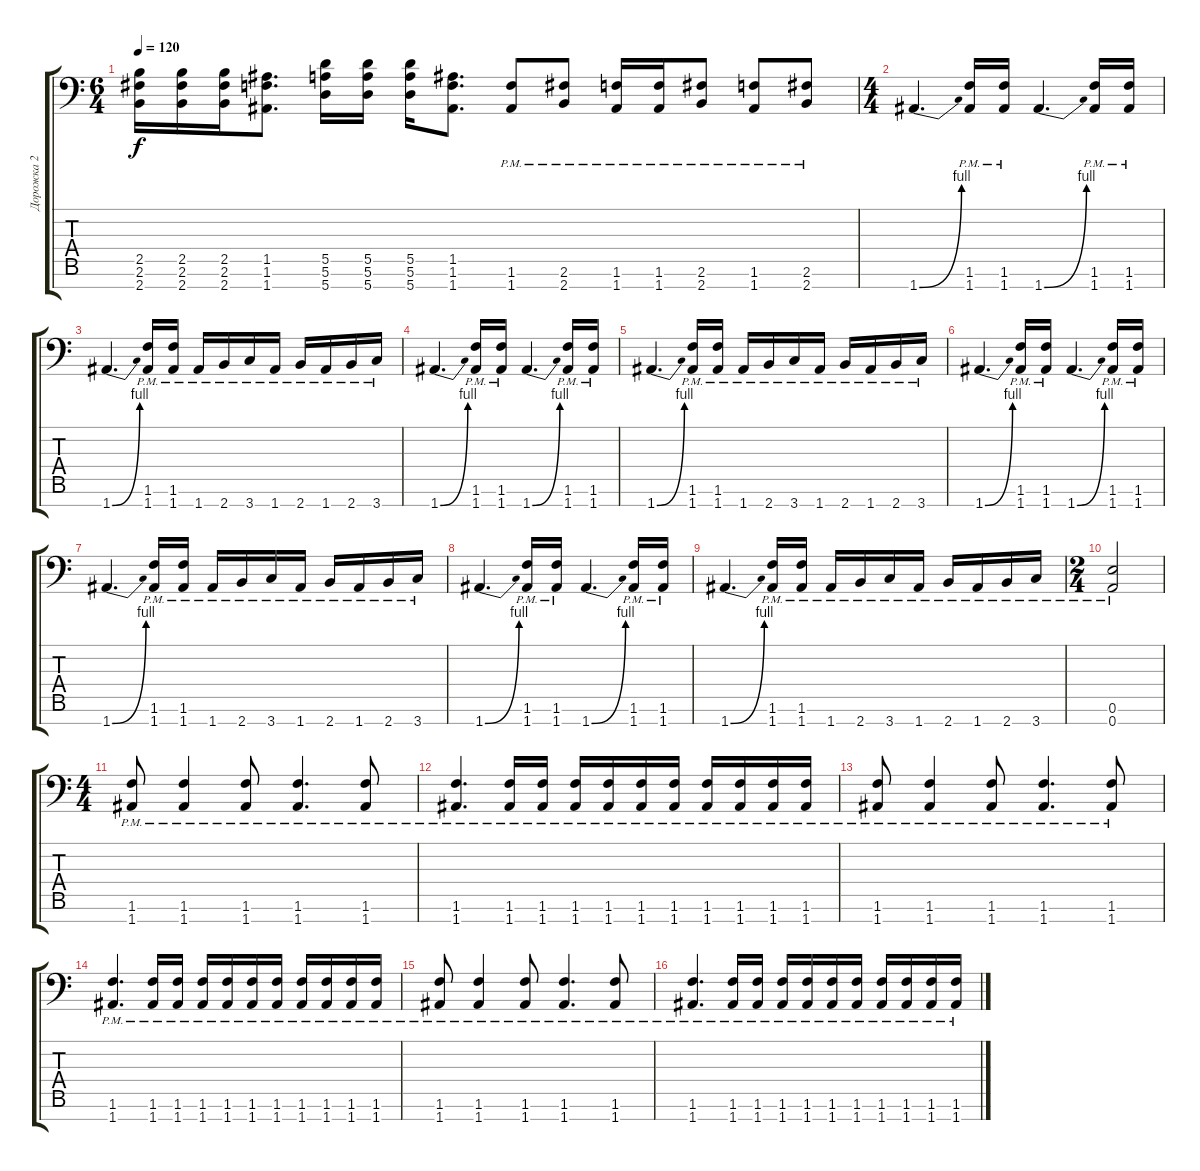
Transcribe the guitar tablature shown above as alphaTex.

\track ("Дорожка 2" "Дорожка 2") {instrument distortionguitar}
\staff {score tabs}
\tuning (E4 B3 G3 D3 A2 E2 A1) {hide}
\ts (6 4)
\tempo 120
\clef f4
\ks c
(2.5 2.6 2.7).16{dy f} (2.5 2.6 2.7).16 (2.5 2.6 2.7).16 (1.5 1.6 1.7).8{d} (5.5 5.6 5.7).16 (5.5 5.6 5.7).16 (5.5 5.6 5.7).16 (1.5 1.6 1.7).8{d} (1.6{pm} 1.7{pm}).8 (2.6{pm} 2.7{pm}).8 (1.6{pm} 1.7{pm}).16 (1.6{pm} 1.7{pm}).16 (2.6{pm} 2.7{pm}).8 (1.6{pm} 1.7{pm}).8 (2.6{pm} 2.7{pm}).8 |
\ts (4 4)
1.7{be (bend 0 0 60 4)}.4{d} (1.6{pm} 1.7{pm}).16 (1.6{pm} 1.7{pm}).16 1.7{be (bend 0 0 60 4)}.4{d} (1.6{pm} 1.7{pm}).16 (1.6{pm} 1.7{pm}).16 |
1.7{be (bend 0 0 60 4)}.4{d} (1.6{pm} 1.7{pm}).16 (1.6{pm} 1.7{pm}).16 1.7{pm}.16 2.7{pm}.16 3.7{pm}.16 1.7{pm}.16 2.7{pm}.16 1.7{pm}.16 2.7{pm}.16 3.7{pm}.16 |
1.7{be (bend 0 0 60 4)}.4{d} (1.6{pm} 1.7{pm}).16 (1.6{pm} 1.7{pm}).16 1.7{be (bend 0 0 60 4)}.4{d} (1.6{pm} 1.7{pm}).16 (1.6{pm} 1.7{pm}).16 |
1.7{be (bend 0 0 60 4)}.4{d} (1.6{pm} 1.7{pm}).16 (1.6{pm} 1.7{pm}).16 1.7{pm}.16 2.7{pm}.16 3.7{pm}.16 1.7{pm}.16 2.7{pm}.16 1.7{pm}.16 2.7{pm}.16 3.7{pm}.16 |
1.7{be (bend 0 0 60 4)}.4{d} (1.6{pm} 1.7{pm}).16 (1.6{pm} 1.7{pm}).16 1.7{be (bend 0 0 60 4)}.4{d} (1.6{pm} 1.7{pm}).16 (1.6{pm} 1.7{pm}).16 |
1.7{be (bend 0 0 60 4)}.4{d} (1.6{pm} 1.7{pm}).16 (1.6{pm} 1.7{pm}).16 1.7{pm}.16 2.7{pm}.16 3.7{pm}.16 1.7{pm}.16 2.7{pm}.16 1.7{pm}.16 2.7{pm}.16 3.7{pm}.16 |
1.7{be (bend 0 0 60 4)}.4{d} (1.6{pm} 1.7{pm}).16 (1.6{pm} 1.7{pm}).16 1.7{be (bend 0 0 60 4)}.4{d} (1.6{pm} 1.7{pm}).16 (1.6{pm} 1.7{pm}).16 |
1.7{be (bend 0 0 60 4)}.4{d} (1.6{pm} 1.7{pm}).16 (1.6{pm} 1.7{pm}).16 1.7{pm}.16 2.7{pm}.16 3.7{pm}.16 1.7{pm}.16 2.7{pm}.16 1.7{pm}.16 2.7{pm}.16 3.7{pm}.16 |
\ts (2 4)
(0.6{pm} 0.7{pm}).2 |
\ts (4 4)
(1.6{pm} 1.7{pm}).8 (1.6{pm} 1.7{pm}).4 (1.6{pm} 1.7{pm}).8 (1.6{pm} 1.7{pm}).4{d} (1.6{pm} 1.7{pm}).8 |
(1.6{pm} 1.7{pm}).4{d} (1.6{pm} 1.7{pm}).16 (1.6{pm} 1.7{pm}).16 (1.6{pm} 1.7{pm}).16 (1.6{pm} 1.7{pm}).16 (1.6{pm} 1.7{pm}).16 (1.6{pm} 1.7{pm}).16 (1.6{pm} 1.7{pm}).16 (1.6{pm} 1.7{pm}).16 (1.6{pm} 1.7{pm}).16 (1.6{pm} 1.7{pm}).16 |
(1.6{pm} 1.7{pm}).8 (1.6{pm} 1.7{pm}).4 (1.6{pm} 1.7{pm}).8 (1.6{pm} 1.7{pm}).4{d} (1.6{pm} 1.7{pm}).8 |
(1.6{pm} 1.7{pm}).4{d} (1.6{pm} 1.7{pm}).16 (1.6{pm} 1.7{pm}).16 (1.6{pm} 1.7{pm}).16 (1.6{pm} 1.7{pm}).16 (1.6{pm} 1.7{pm}).16 (1.6{pm} 1.7{pm}).16 (1.6{pm} 1.7{pm}).16 (1.6{pm} 1.7{pm}).16 (1.6{pm} 1.7{pm}).16 (1.6{pm} 1.7{pm}).16 |
(1.6{pm} 1.7{pm}).8 (1.6{pm} 1.7{pm}).4 (1.6{pm} 1.7{pm}).8 (1.6{pm} 1.7{pm}).4{d} (1.6{pm} 1.7{pm}).8 |
(1.6{pm} 1.7{pm}).4{d} (1.6{pm} 1.7{pm}).16 (1.6{pm} 1.7{pm}).16 (1.6{pm} 1.7{pm}).16 (1.6{pm} 1.7{pm}).16 (1.6{pm} 1.7{pm}).16 (1.6{pm} 1.7{pm}).16 (1.6{pm} 1.7{pm}).16 (1.6{pm} 1.7{pm}).16 (1.6{pm} 1.7{pm}).16 (1.6{pm} 1.7{pm}).16
